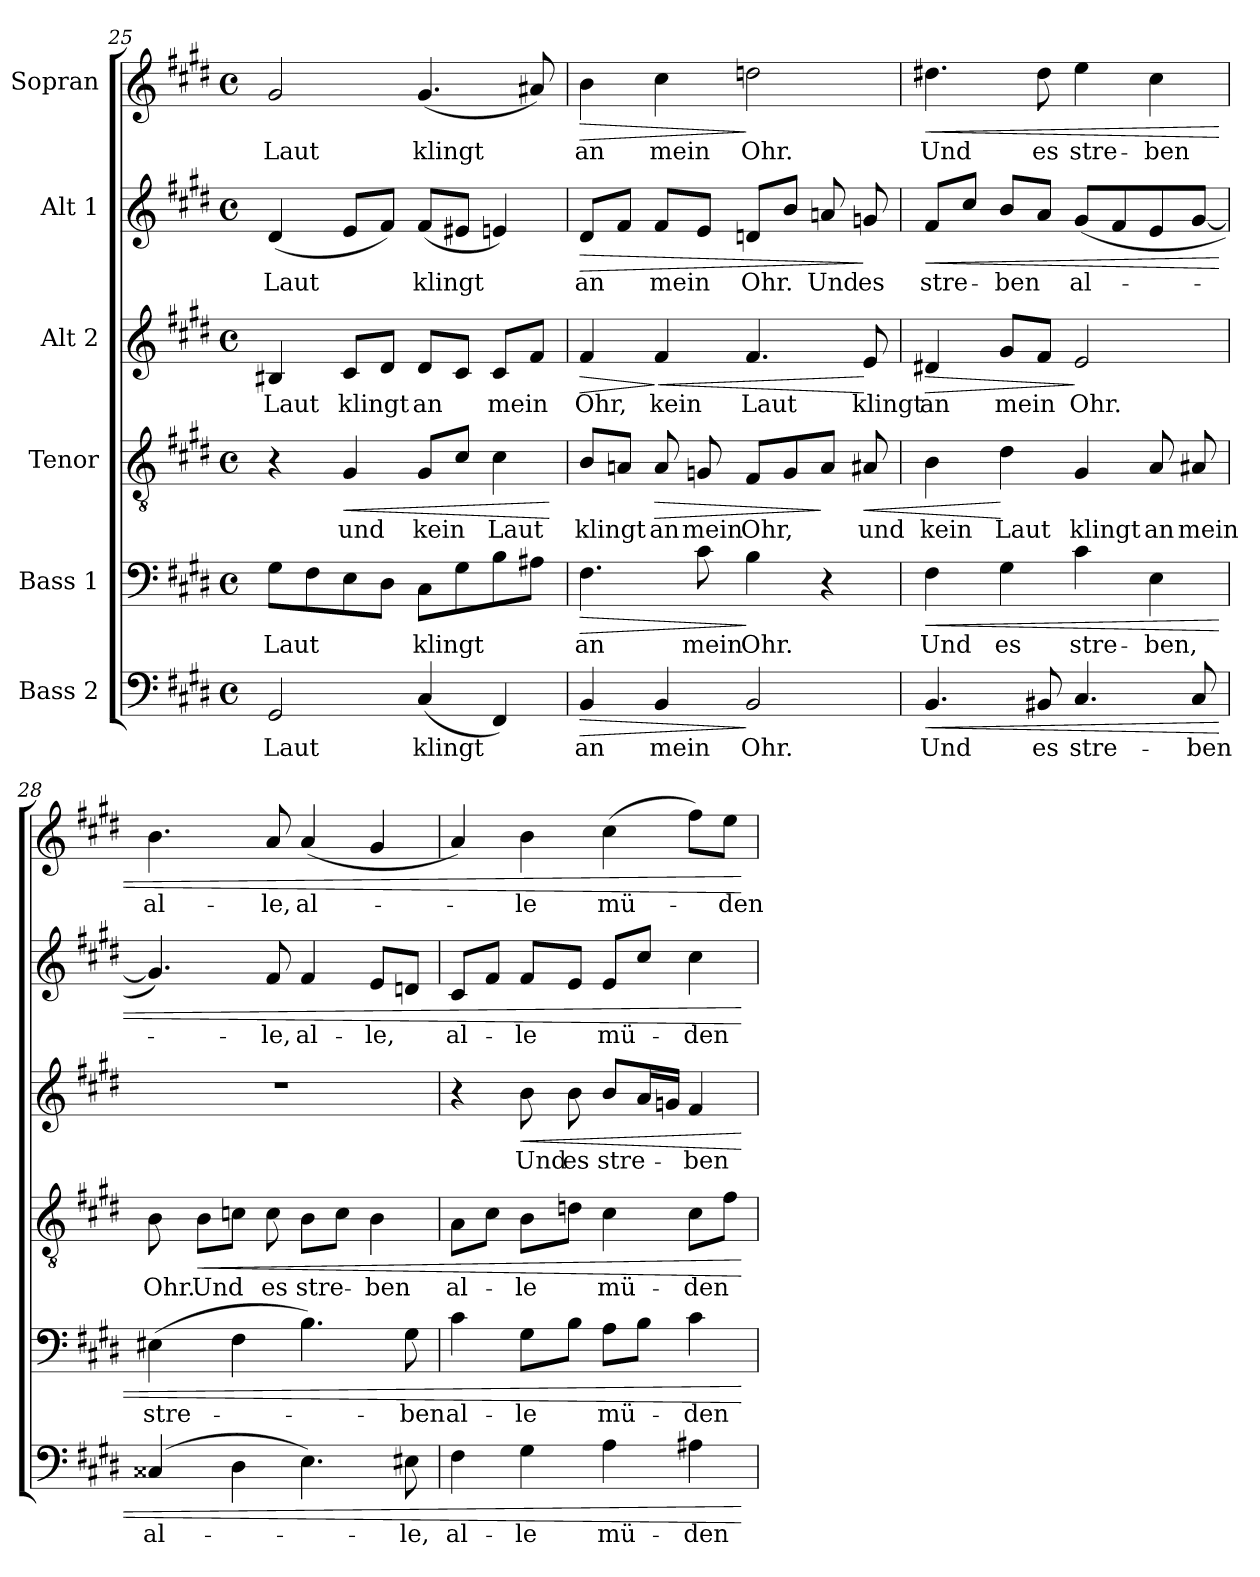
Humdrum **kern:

**kern	**text	**dynam	**kern	**text	**dynam	**kern	**text	**dynam	**kern	**text	**dynam	**kern	**text	**dynam	**kern	**text	**dynam
*part6	*part6	*part6	*part5	*part5	*part5	*part4	*part4	*part4	*part3	*part3	*part3	*part2	*part2	*part2	*part1	*part1	*part1
*staff6	*staff6	*staff6	*staff5	*staff5	*staff5	*staff4	*staff4	*staff4	*staff3	*staff3	*staff3	*staff2	*staff2	*staff2	*staff1	*staff1	*staff1
*I"Bass 2	*	*	*I"Bass 1	*	*	*I"Tenor	*	*	*I"Alt 2	*	*	*I"Alt 1	*	*	*I"Sopran	*	*
*clefF4	*	*	*clefF4	*	*	*clefGv2	*	*	*clefG2	*	*	*clefG2	*	*	*clefG2	*	*
*k[f#c#g#d#]	*	*	*k[f#c#g#d#]	*	*	*k[f#c#g#d#]	*	*	*k[f#c#g#d#]	*	*	*k[f#c#g#d#]	*	*	*k[f#c#g#d#]	*	*
*M4/4	*	*	*M4/4	*	*	*M4/4	*	*	*M4/4	*	*	*M4/4	*	*	*M4/4	*	*
*met(c)	*	*	*met(c)	*	*	*met(c)	*	*	*met(c)	*	*	*met(c)	*	*	*met(c)	*	*
=25	=25	=25	=25	=25	=25	=25	=25	=25	=25	=25	=25	=25	=25	=25	=25	=25	=25
!	!LO:LY:b	!	!	!LO:LY:b	!	!	!	!	!	!LO:LY:b	!	!	!LO:LY:b	!	!	!LO:LY:b	!
2GG#/	Laut	.	8G#\L	Laut	.	4r	.	.	4B#X/	Laut	.	(4d#/	Laut	.	2g#/	Laut	.
.	.	.	8F#\	.	.	.	.	.	.	.	.	.	.	.	.	.	.
!	!	!	!	!	!	!	!LO:LY:b	!LO:HP:b	!	!LO:LY:b	!	!	!	!	!	!	!
.	.	.	8E\	.	.	4G#/	und	<	8c#/L	klingt	.	8e/L	.	.	.	.	.
.	.	.	8D#\J	.	.	.	.	.	8d#/J	.	.	8f#/J)	.	.	.	.	.
!	!LO:LY:b	!	!	!LO:LY:b	!	!	!LO:LY:b	!	!	!LO:LY:b	!	!	!LO:LY:b	!	!	!LO:LY:b	!
(4C#/	klingt	.	8C#\L	klingt	.	8G#/L	kein	.	8d#/L	an	.	(8f#/L	klingt	.	(4.g#/	klingt	.
.	.	.	8G#\	.	.	8c#/J	.	.	8c#/J	.	.	8e#X/J	.	.	.	.	.
!	!	!	!	!	!	!	!LO:LY:b	!	!	!LO:LY:b	!	!	!	!	!	!	!
4FF#/)	.	.	8B\	.	.	4c#\	Laut	.	8c#/L	mein	.	4en/)	.	.	.	.	.
.	.	.	8A#X\J	.	.	.	.	.	8f#/J	.	.	.	.	.	8a#X/)	.	.
.	.	.	.	.	.	.	.	[	.	.	.	.	.	.	.	.	.
!!LO:LB:g=z
=26	=26	=26	=26	=26	=26	=26	=26	=26	=26	=26	=26	=26	=26	=26	=26	=26	=26
!	!LO:LY:b	!LO:HP:b	!	!LO:LY:b	!LO:HP:b	!	!LO:LY:b	!	!	!LO:LY:b	!LO:HP:b	!	!LO:LY:b	!LO:HP:b	!	!LO:LY:b	!LO:HP:b
4BB/	an	>	4.F#\	an	>	8B/L	klingt	.	4f#/	Ohr,	>	8d#/L	an	>	4b\	an	>
.	.	.	.	.	.	8An/J	.	.	.	.	.	8f#/J	.	.	.	.	.
!	!LO:LY:b	!	!	!	!	!	!LO:LY:b	!LO:HP:b	!	!LO:LY:b	!LO:HP:n=1:b	!	!LO:LY:b	!	!	!LO:LY:b	!
4BB/	mein	.	.	.	.	8A/	an	>	4f#/	kein	] <	8f#/L	mein	.	4cc#\	mein	.
!	!	!	!	!LO:LY:b	!	!	!LO:LY:b	!	!	!	!	!	!	!	!	!	!
.	.	.	8c#\	mein	.	8Gn/	mein	.	.	.	.	8e/J	.	.	.	.	.
!	!LO:LY:b	!	!	!LO:LY:b	!	!	!LO:LY:b	!	!	!LO:LY:b	!	!	!LO:LY:b	!	!	!LO:LY:b	!
2BB/	Ohr.	]	4B\	Ohr.	]	8F#/L	Ohr,	.	4.f#/	Laut	.	8dn/L	Ohr.	.	2ddn\	Ohr.	]
.	.	.	.	.	.	8G/	.	.	.	.	.	8b/J	.	.	.	.	.
!	!	!	!	!	!	!	!	!	!	!	!	!	!LO:LY:b	!	!	!	!
.	.	.	4r	.	.	8A/J	.	]	.	.	.	8an/	Und	.	.	.	.
!	!	!	!	!	!	!	!LO:LY:b	!LO:HP:b	!	!LO:LY:b	!	!	!LO:LY:b	!	!	!	!
.	.	.	.	.	.	8A#X/	und	<	8e/	klingt	[	8gn/	es	]	.	.	.
=27	=27	=27	=27	=27	=27	=27	=27	=27	=27	=27	=27	=27	=27	=27	=27	=27	=27
!	!LO:LY:b	!LO:HP:b	!	!LO:LY:b	!LO:HP:b	!	!LO:LY:b	!	!	!LO:LY:b	!LO:HP:b	!	!LO:LY:b	!LO:HP:b	!	!LO:LY:b	!LO:HP:b
!	!	!LO:DY:n=1:a	!	!	!LO:DY:n=1:a	!	!	!	!	!	!	!	!	!LO:DY:n=1:a	!	!	!LO:DY:n=1:a
4.BB/	Und	< other-dynamics	4F#\	Und	< other-dynamics	4B\	kein	.	4d#X/	an	>	8f#/L	stre-	< other-dynamics	4.dd#X\	Und	< other-dynamics
.	.	.	.	.	.	.	.	.	.	.	.	8cc#/J	.	.	.	.	.
!	!	!	!	!LO:LY:b	!	!	!LO:LY:b	!	!	!LO:LY:b	!	!	!LO:LY:b	!	!	!	!
.	.	.	4G#\	es	.	4d#\	Laut	[	8g#/L	mein	.	8b/L	-ben	.	.	.	.
!	!LO:LY:b	!	!	!	!	!	!	!	!	!	!	!	!	!	!	!LO:LY:b	!
8BB#X/	es	.	.	.	.	.	.	.	8f#/J	.	.	8a/J	.	.	8dd#\	es	.
!	!LO:LY:b	!	!	!LO:LY:b	!	!	!LO:LY:b	!	!	!LO:LY:b	!	!	!LO:LY:b	!	!	!LO:LY:b	!
4.C#/	stre-	.	4c#\	stre-	.	4G#/	klingt	.	2e/	Ohr.	]	(8g#/L	al-	.	4ee\	stre-	.
.	.	.	.	.	.	.	.	.	.	.	.	8f#/	.	.	.	.	.
!	!	!	!	!LO:LY:b	!	!	!LO:LY:b	!	!	!	!	!	!	!	!	!LO:LY:b	!
.	.	.	4E\	-ben,	.	8A/	an	.	.	.	.	8e/	.	.	4cc#\	-ben	.
!	!LO:LY:b	!	!	!	!	!	!LO:LY:b	!	!	!	!	!	!	!	!	!	!
8C#/	-ben	.	.	.	.	8A#X/	mein	.	.	.	.	[8g#/J	.	.	.	.	.
=28	=28	=28	=28	=28	=28	=28	=28	=28	=28	=28	=28	=28	=28	=28	=28	=28	=28
!	!LO:LY:b	!	!	!LO:LY:b	!	!	!LO:LY:b	!	!	!	!	!	!	!	!	!LO:LY:b	!
(4C##X/	al-	.	(4E#X\	stre-	.	8B\	Ohr.	.	1r	.	.	4.g#/])	.	.	4.b\	al-	.
!	!	!	!	!	!	!	!LO:LY:b	!LO:HP:b	!	!	!	!	!	!	!	!	!
!	!	!	!	!	!	!	!	!LO:DY:n=1:a	!	!	!	!	!	!	!	!	!
.	.	.	.	.	.	8B\L	Und	< other-dynamics	.	.	.	.	.	.	.	.	.
4D#\	.	.	4F#\	.	.	8cn\J	.	.	.	.	.	.	.	.	.	.	.
!	!	!	!	!	!	!	!LO:LY:b	!	!	!	!	!	!LO:LY:b	!	!	!LO:LY:b	!
.	.	.	.	.	.	8c\	es	.	.	.	.	8f#/	le,	.	8a/	-le,	.
!	!	!	!	!	!	!	!LO:LY:b	!	!	!	!	!	!LO:LY:b	!	!	!LO:LY:b	!
4.E\)	.	.	4.B\)	.	.	8B\L	stre-	.	.	.	.	4f#/	al-	.	(4a/	al-	.
.	.	.	.	.	.	8c\J	.	.	.	.	.	.	.	.	.	.	.
!	!	!	!	!	!	!	!LO:LY:b	!	!	!	!	!	!LO:LY:b	!	!	!	!
.	.	.	.	.	.	4B\	-ben	.	.	.	.	8e/L	-le,	.	4g#/	.	.
!	!LO:LY:b	!	!	!LO:LY:b	!	!	!	!	!	!	!	!	!	!	!	!	!
8E#X\	-le,	.	8G#\	-ben	.	.	.	.	.	.	.	8dn/J	.	.	.	.	.
!!LO:PB:g=z
=29	=29	=29	=29	=29	=29	=29	=29	=29	=29	=29	=29	=29	=29	=29	=29	=29	=29
!	!LO:LY:b	!	!	!LO:LY:b	!	!	!LO:LY:b	!	!	!	!	!	!LO:LY:b	!	!	!	!
4F#\	al-	.	4c#\	al-	.	8A\L	al-	.	4r	.	.	8c#/L	al-	.	4a/)	.	.
.	.	.	.	.	.	8c#\J	.	.	.	.	.	8f#/J	.	.	.	.	.
!	!LO:LY:b	!	!	!LO:LY:b	!	!	!LO:LY:b	!	!	!LO:LY:b	!LO:HP:b	!	!LO:LY:b	!	!	!LO:LY:b	!
4G#\	-le	.	8G#\L	-le	.	8B\L	-le	.	8b\	Und	<	8f#/L	-le	.	4b\	-le	.
!	!	!	!	!	!	!	!	!	!	!LO:LY:b	!	!	!	!	!	!	!
.	.	.	8B\J	.	.	8dn\J	.	.	8b\	es	.	8e/J	.	.	.	.	.
!	!LO:LY:b	!	!	!LO:LY:b	!	!	!LO:LY:b	!	!	!LO:LY:b	!	!	!LO:LY:b	!	!	!LO:LY:b	!
4A\	mü-	.	8A\L	mü-	.	4c#\	mü-	.	8b/L	stre-	.	8e/L	mü-	.	(4cc#\	mü-	.
.	.	.	8B\J	.	.	.	.	.	16a/L	.	.	8cc#/J	.	.	.	.	.
.	.	.	.	.	.	.	.	.	16gn/JJ	.	.	.	.	.	.	.	.
!	!LO:LY:b	!	!	!LO:LY:b	!	!	!LO:LY:b	!	!	!LO:LY:b	!	!	!LO:LY:b	!	!	!	!
4A#X\	-den	.	4c#\	-den	.	8c#\L	-den	.	4f#/	-ben	.	4cc#\	-den	.	8ff#\L)	.	.
!	!	!	!	!	!	!	!	!	!	!	!	!	!	!	!	!LO:LY:b	!
.	.	.	.	.	.	8f#\J	.	.	.	.	.	.	.	.	8ee\J	-den	.
.	.	[	.	.	[	.	.	[	.	.	[	.	.	[	.	.	[
=	=	=	=	=	=	=	=	=	=	=	=	=	=	=	=	=	=
*-	*-	*-	*-	*-	*-	*-	*-	*-	*-	*-	*-	*-	*-	*-	*-	*-	*-
